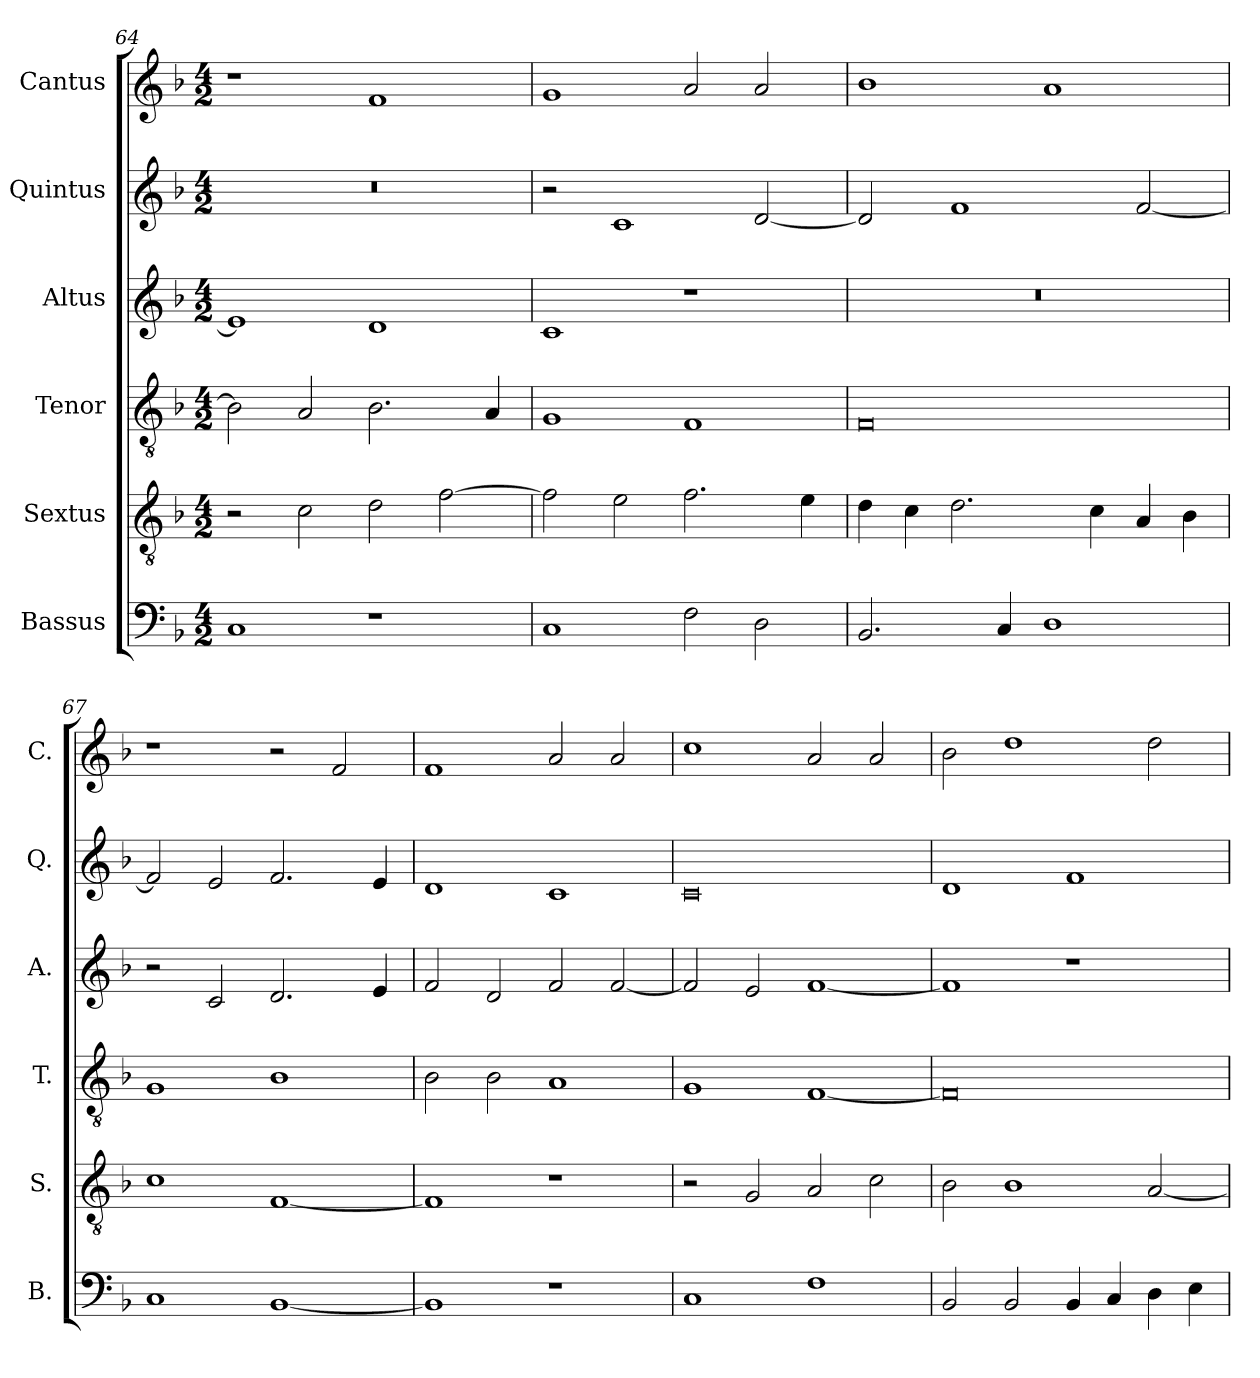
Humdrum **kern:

**kern	**kern	**kern	**kern	**kern	**kern
*part6	*part5	*part4	*part3	*part2	*part1
*staff6	*staff5	*staff4	*staff3	*staff2	*staff1
*I"Bassus	*I"Sextus	*I"Tenor	*I"Altus	*I"Quintus	*I"Cantus
*I'B.	*I'S.	*I'T.	*I'A.	*I'Q.	*I'C.
*clefF4	*clefGv2	*clefGv2	*clefG2	*clefG2	*clefG2
*k[b-]	*k[b-]	*k[b-]	*k[b-]	*k[b-]	*k[b-]
*M4/2	*M4/2	*M4/2	*M4/2	*M4/2	*M4/2
=64	=64	=64	=64	=64	=64
1C	2r	2B-\]	1e]	0r	1r
.	2c\	2A/	.	.	.
1r	2d\	2.B-\	1d	.	1f
.	[2f\	.	.	.	.
.	.	4A/	.	.	.
=65	=65	=65	=65	=65	=65
1C	2f\]	1G	1c	2r	1g
.	2e\	.	.	1c	.
2F\	2.f\	1F	1r	.	2a/
2D\	.	.	.	[2d/	2a/
.	4e\	.	.	.	.
=66	=66	=66	=66	=66	=66
2.BB-/	4d\	0F	0r	2d/]	1b-
.	4c\	.	.	.	.
.	2.d\	.	.	1f	.
4C/	.	.	.	.	.
1D	.	.	.	.	1a
.	4c\	.	.	.	.
.	4A/	.	.	[2f/	.
.	4B-\	.	.	.	.
!!LO:PB:g=z
=67	=67	=67	=67	=67	=67
1C	1c	1G	2r	2f/]	1r
.	.	.	2c/	2e/	.
[1BB-	[1F	1B-	2.d/	2.f/	2r
.	.	.	.	.	2f/
.	.	.	4e/	4e/	.
=68	=68	=68	=68	=68	=68
1BB-]	1F]	2B-\	2f/	1d	1f
.	.	2B-\	2d/	.	.
1r	1r	1A	2f/	1c	2a/
.	.	.	[2f/	.	2a/
=69	=69	=69	=69	=69	=69
1C	2r	1G	2f/]	0c	1cc
.	2G/	.	2e/	.	.
1F	2A/	[1F	[1f	.	2a/
.	2c\	.	.	.	2a/
=70	=70	=70	=70	=70	=70
2BB-/	2B-\	0F]	1f]	1d	2b-\
2BB-/	1B-	.	.	.	1dd
4BB-/	.	.	1r	1f	.
4C/	.	.	.	.	.
4D\	[2A/	.	.	.	2dd\
4E\	.	.	.	.	.
=	=	=	=	=	=
*-	*-	*-	*-	*-	*-
